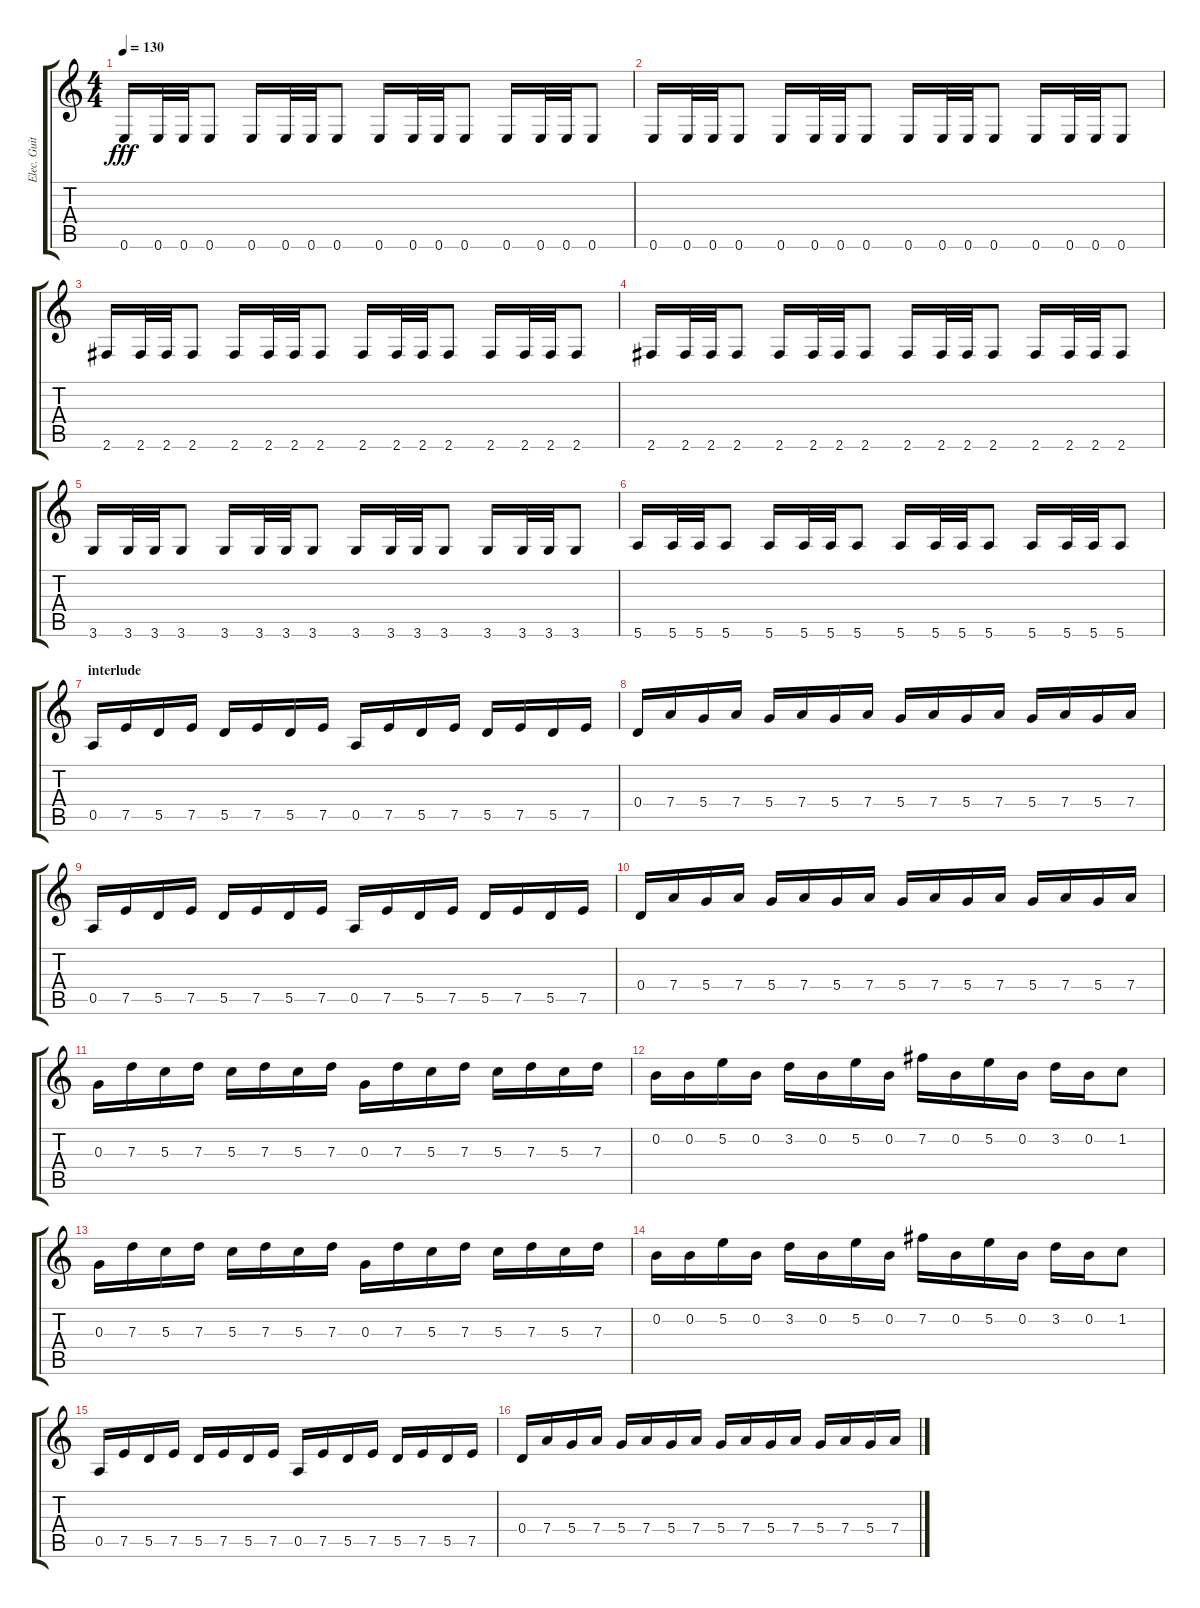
\track ("Elec. Guit. 2" "Elec. Guit") {instrument overdrivenguitar}
\staff {score tabs}
\tuning (E4 B3 G3 D3 A2 E2) {hide}
\ts (4 4)
\tempo 130
\clef g2
\ks c
0.6.16{dy fff} 0.6.32 0.6.32 0.6.8 0.6.16 0.6.32 0.6.32 0.6.8 0.6.16 0.6.32 0.6.32 0.6.8 0.6.16 0.6.32 0.6.32 0.6.8 |
0.6.16 0.6.32 0.6.32 0.6.8 0.6.16 0.6.32 0.6.32 0.6.8 0.6.16 0.6.32 0.6.32 0.6.8 0.6.16 0.6.32 0.6.32 0.6.8 |
2.6.16 2.6.32 2.6.32 2.6.8 2.6.16 2.6.32 2.6.32 2.6.8 2.6.16 2.6.32 2.6.32 2.6.8 2.6.16 2.6.32 2.6.32 2.6.8 |
2.6.16 2.6.32 2.6.32 2.6.8 2.6.16 2.6.32 2.6.32 2.6.8 2.6.16 2.6.32 2.6.32 2.6.8 2.6.16 2.6.32 2.6.32 2.6.8 |
3.6.16 3.6.32 3.6.32 3.6.8 3.6.16 3.6.32 3.6.32 3.6.8 3.6.16 3.6.32 3.6.32 3.6.8 3.6.16 3.6.32 3.6.32 3.6.8 |
5.6.16 5.6.32 5.6.32 5.6.8 5.6.16 5.6.32 5.6.32 5.6.8 5.6.16 5.6.32 5.6.32 5.6.8 5.6.16 5.6.32 5.6.32 5.6.8 |
\section ("" "interlude")
0.5.16 7.5.16 5.5.16 7.5.16 5.5.16 7.5.16 5.5.16 7.5.16 0.5.16 7.5.16 5.5.16 7.5.16 5.5.16 7.5.16 5.5.16 7.5.16 |
0.4.16 7.4.16 5.4.16 7.4.16 5.4.16 7.4.16 5.4.16 7.4.16 5.4.16 7.4.16 5.4.16 7.4.16 5.4.16 7.4.16 5.4.16 7.4.16 |
0.5.16 7.5.16 5.5.16 7.5.16 5.5.16 7.5.16 5.5.16 7.5.16 0.5.16 7.5.16 5.5.16 7.5.16 5.5.16 7.5.16 5.5.16 7.5.16 |
0.4.16 7.4.16 5.4.16 7.4.16 5.4.16 7.4.16 5.4.16 7.4.16 5.4.16 7.4.16 5.4.16 7.4.16 5.4.16 7.4.16 5.4.16 7.4.16 |
0.3.16 7.3.16 5.3.16 7.3.16 5.3.16 7.3.16 5.3.16 7.3.16 0.3.16 7.3.16 5.3.16 7.3.16 5.3.16 7.3.16 5.3.16 7.3.16 |
0.2.16 0.2.16 5.2.16 0.2.16 3.2.16 0.2.16 5.2.16 0.2.16 7.2.16 0.2.16 5.2.16 0.2.16 3.2.16 0.2.16 1.2.8 |
0.3.16 7.3.16 5.3.16 7.3.16 5.3.16 7.3.16 5.3.16 7.3.16 0.3.16 7.3.16 5.3.16 7.3.16 5.3.16 7.3.16 5.3.16 7.3.16 |
0.2.16 0.2.16 5.2.16 0.2.16 3.2.16 0.2.16 5.2.16 0.2.16 7.2.16 0.2.16 5.2.16 0.2.16 3.2.16 0.2.16 1.2.8 |
0.5.16 7.5.16 5.5.16 7.5.16 5.5.16 7.5.16 5.5.16 7.5.16 0.5.16 7.5.16 5.5.16 7.5.16 5.5.16 7.5.16 5.5.16 7.5.16 |
0.4.16 7.4.16 5.4.16 7.4.16 5.4.16 7.4.16 5.4.16 7.4.16 5.4.16 7.4.16 5.4.16 7.4.16 5.4.16 7.4.16 5.4.16 7.4.16
